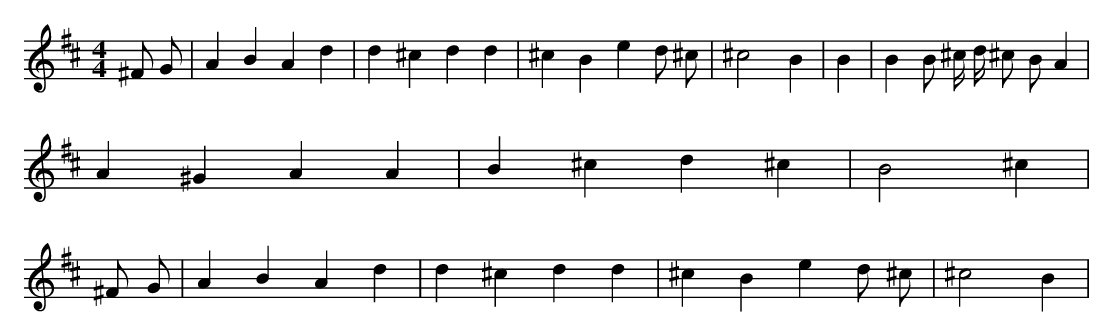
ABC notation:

X:1
M:4/4
L:1/8
K:D
^F G | A2 B2 A2 d2 | d2 ^c2 d2 d2 | ^c2 B2 e2 d ^c | ^c4 B2 | B2 | B2 B ^c/2 d/2 ^c B A2 | A2 ^G2 A2 A2 | B2 ^c2 d2 ^c2 | B4 ^c2 | ^F G | A2 B2 A2 d2 | d2 ^c2 d2 d2 | ^c2 B2 e2 d ^c | ^c4 B2 |
